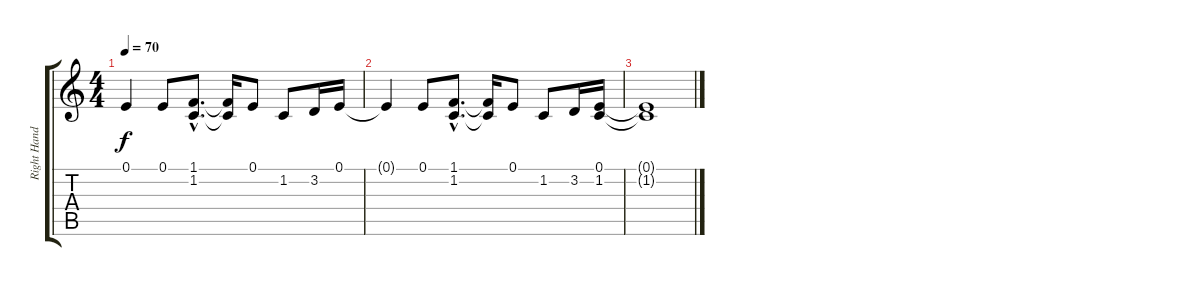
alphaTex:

\track ("Right Hand" "Right Hand") {instrument acousticgrandpiano}
\staff {score tabs}
\tuning (E4 B3 G3 D3 A2 E2) {hide}
\ts (4 4)
\tempo 70
\clef g2
\ks c
0.1{t}.4{dy f} 0.1.8 (1.1{hac} 1.2{hac}).8{d} (1.1{t} 1.2{t}).16 0.1.8 1.2.8 3.2.16 0.1.16 |
0.1{t}.4 0.1.8 (1.1{hac} 1.2{hac}).8{d} (1.1{t} 1.2{t}).16 0.1.8 1.2.8 3.2.16 (0.1 1.2).16 |
(0.1{t} 1.2{t}).1
